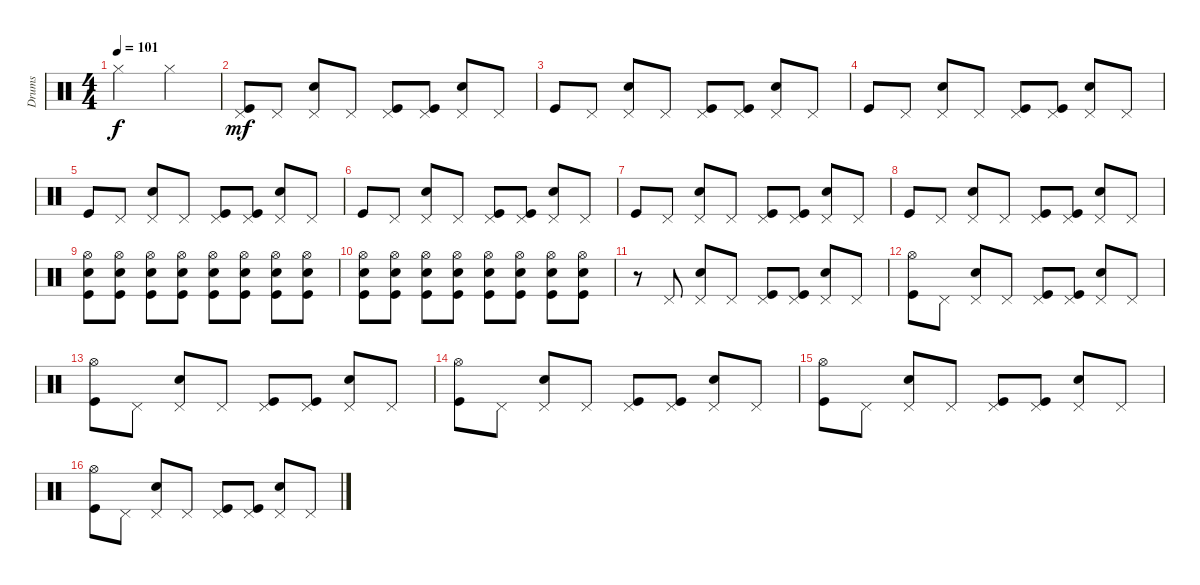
\track ("Drums" "Drums") {instrument percussion}
\staff {score}
\articulation defaults
\ts (4 4)
\tempo 101
\clef neutral
\ks c "Hi-Hat (closed)".2{dy f} "Hi-Hat (closed)".2
|
("Kick (hit)" "Pedal Hi-Hat (hit)").8{dy mf} "Pedal Hi-Hat (hit)".8 ("Electric Snare (hit)" "Pedal Hi-Hat (hit)").8 "Pedal Hi-Hat (hit)".8 ("Kick (hit)" "Pedal Hi-Hat (hit)").8 ("Kick (hit)" "Pedal Hi-Hat (hit)").8 ("Electric Snare (hit)" "Pedal Hi-Hat (hit)").8 "Pedal Hi-Hat (hit)".8 |
"Kick (hit)".8 "Pedal Hi-Hat (hit)".8 ("Electric Snare (hit)" "Pedal Hi-Hat (hit)").8 "Pedal Hi-Hat (hit)".8 ("Kick (hit)" "Pedal Hi-Hat (hit)").8 ("Kick (hit)" "Pedal Hi-Hat (hit)").8 ("Electric Snare (hit)" "Pedal Hi-Hat (hit)").8 "Pedal Hi-Hat (hit)".8 |
"Kick (hit)".8 "Pedal Hi-Hat (hit)".8 ("Electric Snare (hit)" "Pedal Hi-Hat (hit)").8 "Pedal Hi-Hat (hit)".8 ("Kick (hit)" "Pedal Hi-Hat (hit)").8 ("Kick (hit)" "Pedal Hi-Hat (hit)").8 ("Electric Snare (hit)" "Pedal Hi-Hat (hit)").8 "Pedal Hi-Hat (hit)".8 |
"Kick (hit)".8 "Pedal Hi-Hat (hit)".8 ("Electric Snare (hit)" "Pedal Hi-Hat (hit)").8 "Pedal Hi-Hat (hit)".8 ("Kick (hit)" "Pedal Hi-Hat (hit)").8 ("Kick (hit)" "Pedal Hi-Hat (hit)").8 ("Electric Snare (hit)" "Pedal Hi-Hat (hit)").8 "Pedal Hi-Hat (hit)".8 |
"Kick (hit)".8 "Pedal Hi-Hat (hit)".8 ("Electric Snare (hit)" "Pedal Hi-Hat (hit)").8 "Pedal Hi-Hat (hit)".8 ("Kick (hit)" "Pedal Hi-Hat (hit)").8 ("Kick (hit)" "Pedal Hi-Hat (hit)").8 ("Electric Snare (hit)" "Pedal Hi-Hat (hit)").8 "Pedal Hi-Hat (hit)".8 |
"Kick (hit)".8 "Pedal Hi-Hat (hit)".8 ("Electric Snare (hit)" "Pedal Hi-Hat (hit)").8 "Pedal Hi-Hat (hit)".8 ("Kick (hit)" "Pedal Hi-Hat (hit)").8 ("Kick (hit)" "Pedal Hi-Hat (hit)").8 ("Electric Snare (hit)" "Pedal Hi-Hat (hit)").8 "Pedal Hi-Hat (hit)".8 |
"Kick (hit)".8 "Pedal Hi-Hat (hit)".8 ("Electric Snare (hit)" "Pedal Hi-Hat (hit)").8 "Pedal Hi-Hat (hit)".8 ("Kick (hit)" "Pedal Hi-Hat (hit)").8 ("Kick (hit)" "Pedal Hi-Hat (hit)").8 ("Electric Snare (hit)" "Pedal Hi-Hat (hit)").8 "Pedal Hi-Hat (hit)".8 |
("Kick (hit)" "Electric Snare (hit)" "Hi-Hat (open)").8 ("Kick (hit)" "Electric Snare (hit)" "Hi-Hat (open)").8 ("Kick (hit)" "Electric Snare (hit)" "Hi-Hat (open)").8 ("Kick (hit)" "Electric Snare (hit)" "Hi-Hat (open)").8 ("Kick (hit)" "Electric Snare (hit)" "Hi-Hat (open)").8 ("Kick (hit)" "Electric Snare (hit)" "Hi-Hat (open)").8 ("Kick (hit)" "Electric Snare (hit)" "Hi-Hat (open)").8 ("Kick (hit)" "Electric Snare (hit)" "Hi-Hat (open)").8 |
("Kick (hit)" "Electric Snare (hit)" "Hi-Hat (open)").8 ("Kick (hit)" "Electric Snare (hit)" "Hi-Hat (open)").8 ("Kick (hit)" "Electric Snare (hit)" "Hi-Hat (open)").8 ("Kick (hit)" "Electric Snare (hit)" "Hi-Hat (open)").8 ("Kick (hit)" "Electric Snare (hit)" "Hi-Hat (open)").8 ("Kick (hit)" "Electric Snare (hit)" "Hi-Hat (open)").8 ("Kick (hit)" "Electric Snare (hit)" "Hi-Hat (open)").8 ("Kick (hit)" "Electric Snare (hit)" "Hi-Hat (open)").8 |
r.8 "Pedal Hi-Hat (hit)".8 ("Electric Snare (hit)" "Pedal Hi-Hat (hit)").8 "Pedal Hi-Hat (hit)".8 ("Kick (hit)" "Pedal Hi-Hat (hit)").8 ("Kick (hit)" "Pedal Hi-Hat (hit)").8 ("Electric Snare (hit)" "Pedal Hi-Hat (hit)").8 "Pedal Hi-Hat (hit)".8 |
("Kick (hit)" "Hi-Hat (open)").8 "Pedal Hi-Hat (hit)".8 ("Electric Snare (hit)" "Pedal Hi-Hat (hit)").8 "Pedal Hi-Hat (hit)".8 ("Kick (hit)" "Pedal Hi-Hat (hit)").8 ("Kick (hit)" "Pedal Hi-Hat (hit)").8 ("Electric Snare (hit)" "Pedal Hi-Hat (hit)").8 "Pedal Hi-Hat (hit)".8 |
("Kick (hit)" "Hi-Hat (open)").8 "Pedal Hi-Hat (hit)".8 ("Electric Snare (hit)" "Pedal Hi-Hat (hit)").8 "Pedal Hi-Hat (hit)".8 ("Kick (hit)" "Pedal Hi-Hat (hit)").8 ("Kick (hit)" "Pedal Hi-Hat (hit)").8 ("Electric Snare (hit)" "Pedal Hi-Hat (hit)").8 "Pedal Hi-Hat (hit)".8 |
("Kick (hit)" "Hi-Hat (open)").8 "Pedal Hi-Hat (hit)".8 ("Electric Snare (hit)" "Pedal Hi-Hat (hit)").8 "Pedal Hi-Hat (hit)".8 ("Kick (hit)" "Pedal Hi-Hat (hit)").8 ("Kick (hit)" "Pedal Hi-Hat (hit)").8 ("Electric Snare (hit)" "Pedal Hi-Hat (hit)").8 "Pedal Hi-Hat (hit)".8 |
("Kick (hit)" "Hi-Hat (open)").8 "Pedal Hi-Hat (hit)".8 ("Electric Snare (hit)" "Pedal Hi-Hat (hit)").8 "Pedal Hi-Hat (hit)".8 ("Kick (hit)" "Pedal Hi-Hat (hit)").8 ("Kick (hit)" "Pedal Hi-Hat (hit)").8 ("Electric Snare (hit)" "Pedal Hi-Hat (hit)").8 "Pedal Hi-Hat (hit)".8 |
("Kick (hit)" "Hi-Hat (open)").8 "Pedal Hi-Hat (hit)".8 ("Electric Snare (hit)" "Pedal Hi-Hat (hit)").8 "Pedal Hi-Hat (hit)".8 ("Kick (hit)" "Pedal Hi-Hat (hit)").8 ("Kick (hit)" "Pedal Hi-Hat (hit)").8 ("Electric Snare (hit)" "Pedal Hi-Hat (hit)").8 "Pedal Hi-Hat (hit)".8
